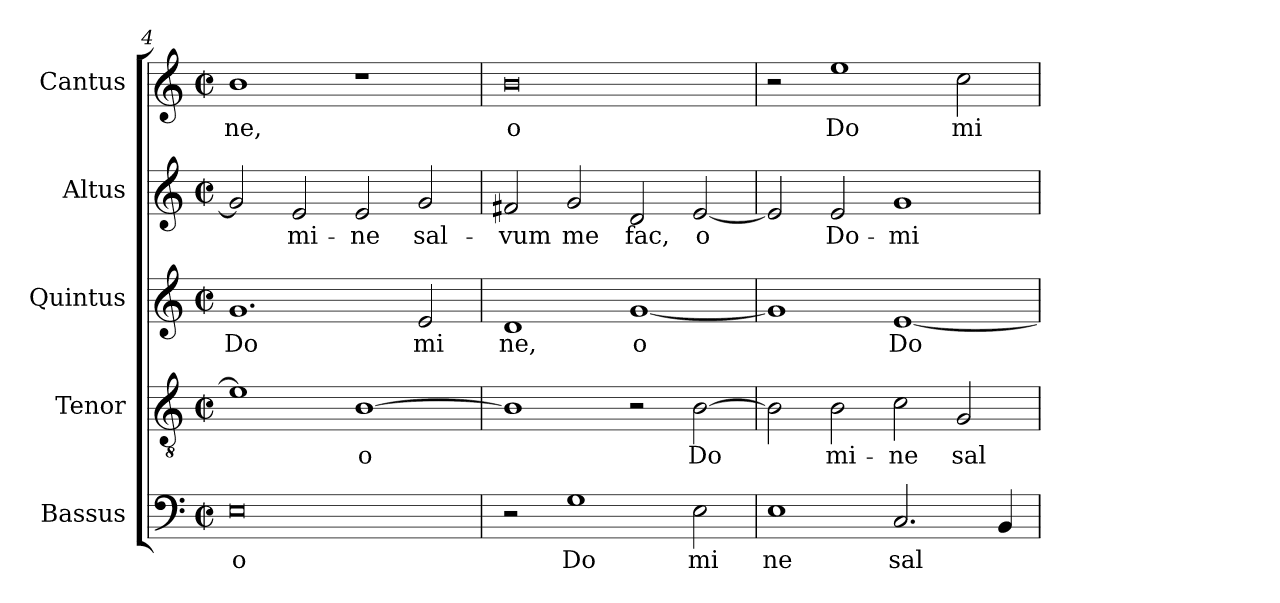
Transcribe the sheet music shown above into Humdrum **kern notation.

**kern	**text	**kern	**text	**kern	**text	**kern	**text	**kern	**text
*part5	*part5	*part4	*part4	*part3	*part3	*part2	*part2	*part1	*part1
*staff5	*staff5	*staff4	*staff4	*staff3	*staff3	*staff2	*staff2	*staff1	*staff1
*I"Bassus	*	*I"Tenor	*	*I"Quintus	*	*I"Altus	*	*I"Cantus	*
*clefF4	*	*clefGv2	*	*clefG2	*	*clefG2	*	*clefG2	*
*k[]	*	*k[]	*	*k[]	*	*k[]	*	*k[]	*
*C:	*	*C:	*	*C:	*	*C:	*	*C:	*
*M2/2	*	*M2/2	*	*M2/2	*	*M2/2	*	*M2/2	*
*met(c|)	*	*met(c|)	*	*met(c|)	*	*met(c|)	*	*met(c|)	*
=4	=4	=4	=4	=4	=4	=4	=4	=4	=4
!	!LO:LY:b:cj	!	!LO:LY:b:cj	!	!LO:LY:b:cj	!	!LO:LY:b:cj	!	!LO:LY:b:cj
0E	o	1e]	.	1.g	Do	2g/]	--	1b	ne,
!	!	!	!	!	!	!	!LO:LY:b:cj	!	!
.	.	.	.	.	.	2e/	-mi-	.	.
!	!	!	!LO:LY:b:cj	!	!	!	!LO:LY:b:cj	!	!
.	.	[>1B	o	.	.	2e/	-ne	1r	.
!	!	!	!	!	!LO:LY:b:cj	!	!LO:LY:b:cj	!	!
.	.	.	.	2e/	mi	2g/	sal-	.	.
=5	=5	=5	=5	=5	=5	=5	=5	=5	=5
!	!	!	!LO:LY:b:cj	!	!LO:LY:b:cj	!	!LO:LY:b:cj	!	!LO:LY:b:cj
2r	.	1B]	.	1d	ne,	2f#X/	-vum	0b	o
!	!LO:LY:b:cj	!	!	!	!	!	!LO:LY:b:cj	!	!
1G	Do	.	.	.	.	2g/	me	.	.
!	!	!	!	!	!LO:LY:b:cj	!	!LO:LY:b:cj	!	!
.	.	2r	.	[<1g	o	2d/	fac,	.	.
!	!LO:LY:b:cj	!	!LO:LY:b:cj	!	!	!	!LO:LY:b:cj	!	!
2E\	mi	[>2B\	Do-	.	.	[<2e/	o	.	.
=6	=6	=6	=6	=6	=6	=6	=6	=6	=6
!	!LO:LY:b:cj	!	!LO:LY:b:cj	!	!LO:LY:b:cj	!	!LO:LY:b:cj	!	!
1E	ne	2B\]	--	1g]	.	2e/]	.	2r	.
!	!	!	!LO:LY:b:cj	!	!	!	!LO:LY:b:cj	!	!LO:LY:b:cj
.	.	2B\	-mi-	.	.	2e/	Do-	1ee	Do
!	!LO:LY:b:cj	!	!LO:LY:b:cj	!	!LO:LY:b:cj	!	!LO:LY:b:cj	!	!
2.C/	sal	2c\	-ne	[<1e	Do	1g	-mi-	.	.
!	!	!	!LO:LY:b:cj	!	!	!	!	!	!LO:LY:b:cj
.	.	2G/	sal-	.	.	.	.	2cc\	mi
!	!LO:LY:b:cj	!	!	!	!	!	!	!	!
4BB/	.	.	.	.	.	.	.	.	.
=	=	=	=	=	=	=	=	=	=
*-	*-	*-	*-	*-	*-	*-	*-	*-	*-
